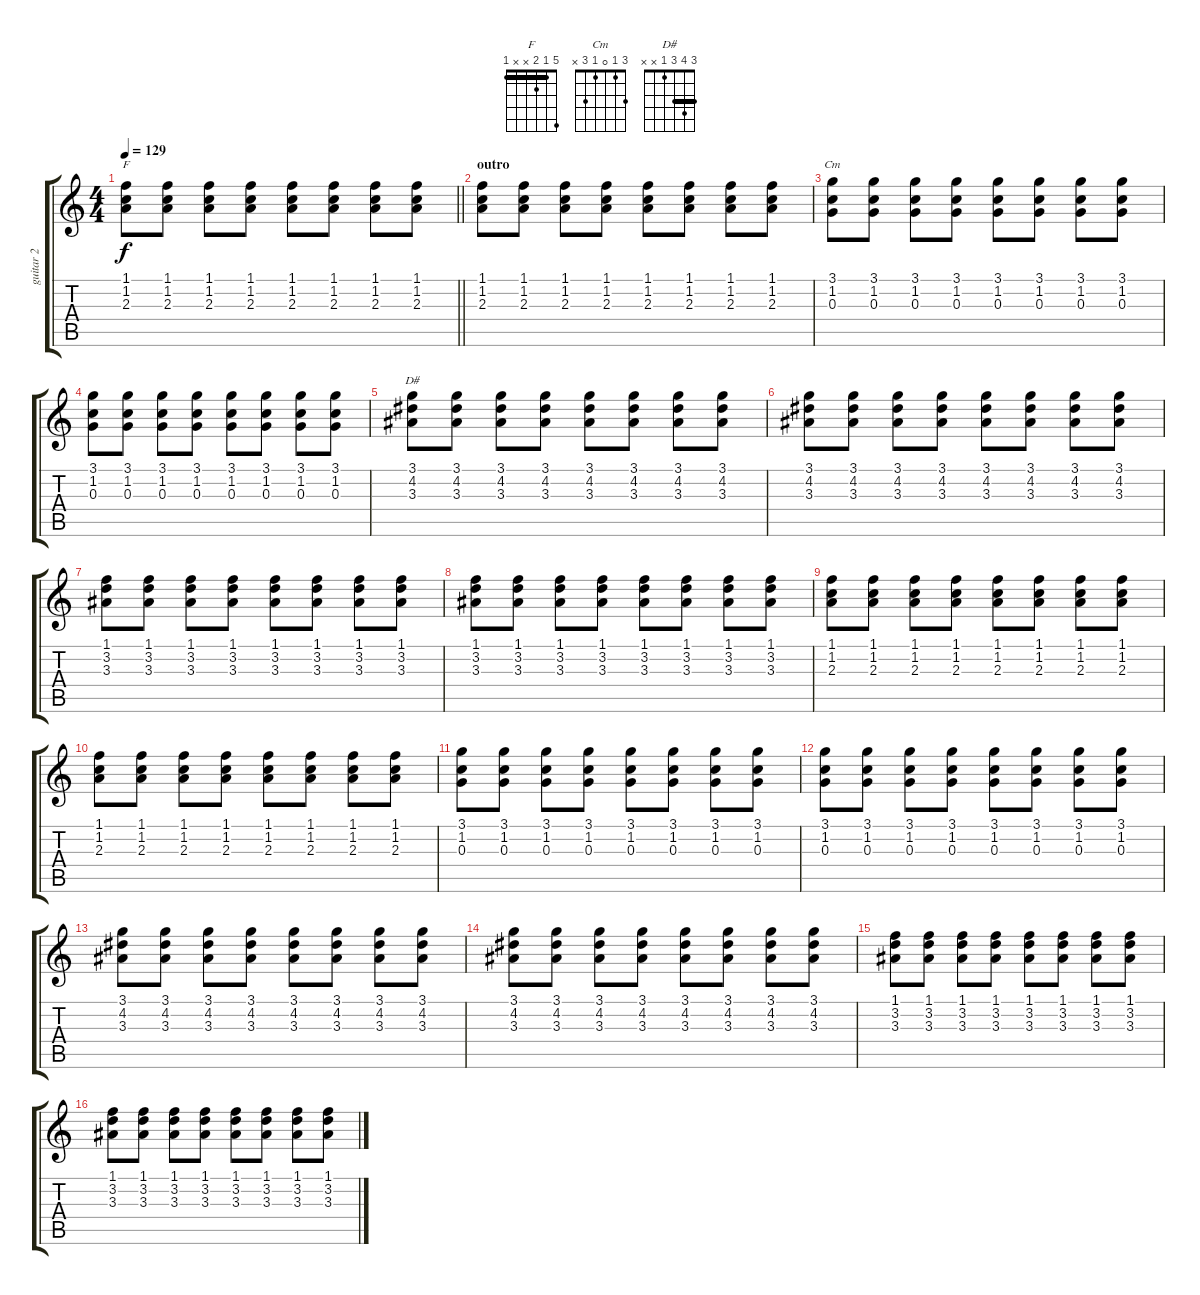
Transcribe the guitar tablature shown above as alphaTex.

\track ("guitar 2" "guitar 2") {instrument electricguitarclean}
\staff {score tabs}
\tuning (E4 B3 G3 D3 A2 E2) {hide}
\chord ("F" 5 1 2 x x 1) {barre 1}
\chord ("Cm" 3 1 0 1 3 x)
\chord ("D#" 3 4 3 1 x x) {barre 3}
\ts (4 4)
\tempo 129
\clef g2
\barLineRight lightlight
\ks c
(1.1 1.2 2.3).8{ch "F" dy f} (1.1 1.2 2.3).8 (1.1 1.2 2.3).8 (1.1 1.2 2.3).8 (1.1 1.2 2.3).8 (1.1 1.2 2.3).8 (1.1 1.2 2.3).8 (1.1 1.2 2.3).8 |
\section ("" "outro")
(1.1 1.2 2.3).8 (1.1 1.2 2.3).8 (1.1 1.2 2.3).8 (1.1 1.2 2.3).8 (1.1 1.2 2.3).8 (1.1 1.2 2.3).8 (1.1 1.2 2.3).8 (1.1 1.2 2.3).8 |
(3.1 1.2 0.3).8{ch "Cm"} (3.1 1.2 0.3).8 (3.1 1.2 0.3).8 (3.1 1.2 0.3).8 (3.1 1.2 0.3).8 (3.1 1.2 0.3).8 (3.1 1.2 0.3).8 (3.1 1.2 0.3).8 |
(3.1 1.2 0.3).8 (3.1 1.2 0.3).8 (3.1 1.2 0.3).8 (3.1 1.2 0.3).8 (3.1 1.2 0.3).8 (3.1 1.2 0.3).8 (3.1 1.2 0.3).8 (3.1 1.2 0.3).8 |
(3.1 4.2 3.3).8{ch "D#"} (3.1 4.2 3.3).8 (3.1 4.2 3.3).8 (3.1 4.2 3.3).8 (3.1 4.2 3.3).8 (3.1 4.2 3.3).8 (3.1 4.2 3.3).8 (3.1 4.2 3.3).8 |
(3.1 4.2 3.3).8 (3.1 4.2 3.3).8 (3.1 4.2 3.3).8 (3.1 4.2 3.3).8 (3.1 4.2 3.3).8 (3.1 4.2 3.3).8 (3.1 4.2 3.3).8 (3.1 4.2 3.3).8 |
(1.1 3.2 3.3).8 (1.1 3.2 3.3).8 (1.1 3.2 3.3).8 (1.1 3.2 3.3).8 (1.1 3.2 3.3).8 (1.1 3.2 3.3).8 (1.1 3.2 3.3).8 (1.1 3.2 3.3).8 |
(1.1 3.2 3.3).8 (1.1 3.2 3.3).8 (1.1 3.2 3.3).8 (1.1 3.2 3.3).8 (1.1 3.2 3.3).8 (1.1 3.2 3.3).8 (1.1 3.2 3.3).8 (1.1 3.2 3.3).8 |
(1.1 1.2 2.3).8 (1.1 1.2 2.3).8 (1.1 1.2 2.3).8 (1.1 1.2 2.3).8 (1.1 1.2 2.3).8 (1.1 1.2 2.3).8 (1.1 1.2 2.3).8 (1.1 1.2 2.3).8 |
(1.1 1.2 2.3).8 (1.1 1.2 2.3).8 (1.1 1.2 2.3).8 (1.1 1.2 2.3).8 (1.1 1.2 2.3).8 (1.1 1.2 2.3).8 (1.1 1.2 2.3).8 (1.1 1.2 2.3).8 |
(3.1 1.2 0.3).8 (3.1 1.2 0.3).8 (3.1 1.2 0.3).8 (3.1 1.2 0.3).8 (3.1 1.2 0.3).8 (3.1 1.2 0.3).8 (3.1 1.2 0.3).8 (3.1 1.2 0.3).8 |
(3.1 1.2 0.3).8 (3.1 1.2 0.3).8 (3.1 1.2 0.3).8 (3.1 1.2 0.3).8 (3.1 1.2 0.3).8 (3.1 1.2 0.3).8 (3.1 1.2 0.3).8 (3.1 1.2 0.3).8 |
(3.1 4.2 3.3).8 (3.1 4.2 3.3).8 (3.1 4.2 3.3).8 (3.1 4.2 3.3).8 (3.1 4.2 3.3).8 (3.1 4.2 3.3).8 (3.1 4.2 3.3).8 (3.1 4.2 3.3).8 |
(3.1 4.2 3.3).8 (3.1 4.2 3.3).8 (3.1 4.2 3.3).8 (3.1 4.2 3.3).8 (3.1 4.2 3.3).8 (3.1 4.2 3.3).8 (3.1 4.2 3.3).8 (3.1 4.2 3.3).8 |
(1.1 3.2 3.3).8 (1.1 3.2 3.3).8 (1.1 3.2 3.3).8 (1.1 3.2 3.3).8 (1.1 3.2 3.3).8 (1.1 3.2 3.3).8 (1.1 3.2 3.3).8 (1.1 3.2 3.3).8 |
(1.1 3.2 3.3).8 (1.1 3.2 3.3).8 (1.1 3.2 3.3).8 (1.1 3.2 3.3).8 (1.1 3.2 3.3).8 (1.1 3.2 3.3).8 (1.1 3.2 3.3).8 (1.1 3.2 3.3).8
